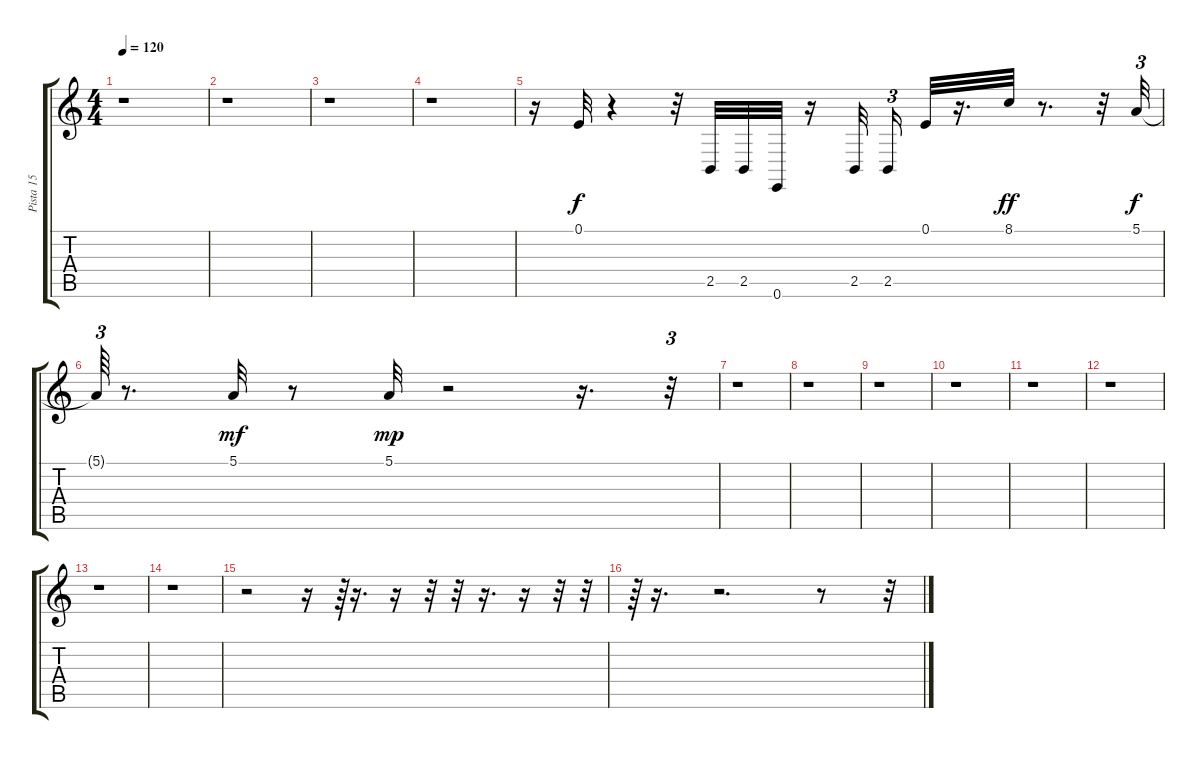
\track ("Pista 15" "Pista 15") {instrument helicopter}
\staff {score tabs}
\tuning (E4 B3 G3 D3 A2 E2) {hide}
\ts (4 4)
\tempo 120
\clef g2
\ks c
r.1{dy f} |
r.1 |
r.1 |
r.1 |
r.16 0.1.32{volume 8 balance 8 instrument gunshot} r.4 r.32 2.5.32 2.5.32 0.6.32 r.16 2.5.32 2.5.16{tu (3 2)} 0.1.32 r.16{d} 8.1.32{dy ff} r.8{d} r.32 5.1.32{tu (3 2) dy f} |
5.1{t}.64{tu (3 2)} r.8{d} 5.1.32{dy mf} r.8 5.1.32{dy mp} r.2 r.16{d} r.32{tu (3 2)} |
r.1 |
r.1 |
r.1 |
r.1 |
r.1 |
r.1 |
r.1 |
r.1 |
r.2 r.16 r.64{tu (3 2)} r.16{d volume 6 instrument seashore} r.16 r.32 r.32 r.16{d} r.16 r.32 r.32{tu (3 2)} |
r.64{tu (3 2)} r.16{d} r.2{d} r.8 r.32{tu (3 2)}
